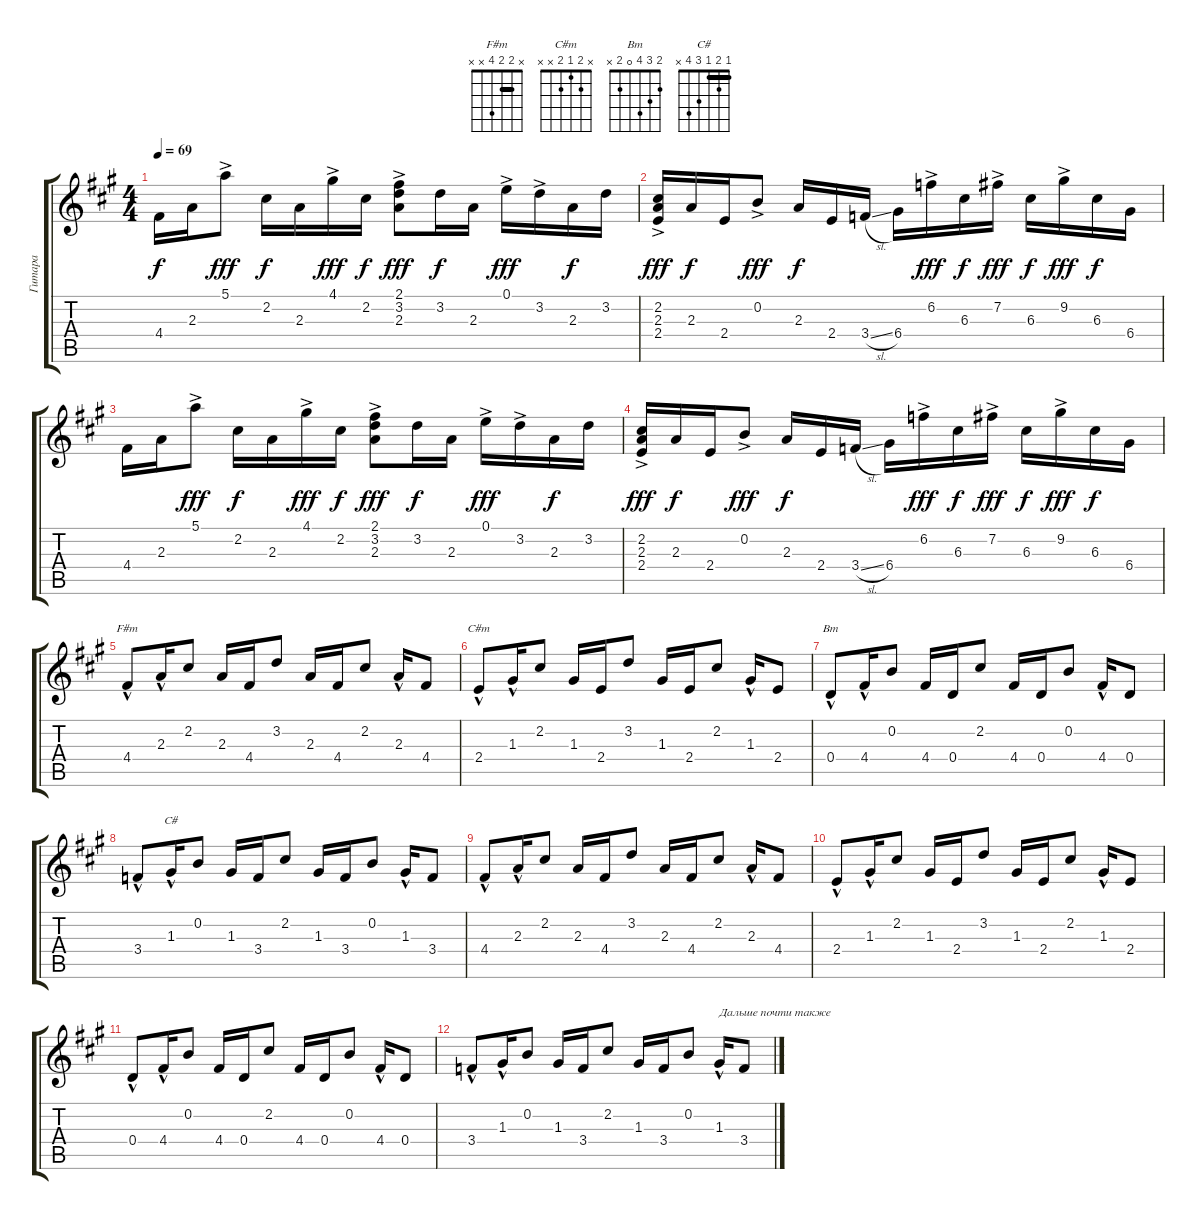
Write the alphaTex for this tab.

\track ("Гитара" "Гитара") {instrument acousticguitarnylon}
\staff {score tabs}
\tuning (E4 B3 G3 D3 A2 E2) {hide}
\chord ("F#m" x 2 2 4 x x) {barre 2}
\chord ("C#m" x 2 1 2 x x)
\chord ("Bm" 2 3 4 0 2 x)
\chord ("C#" 1 2 1 3 4 x) {barre 1}
\ts (4 4)
\tempo 69
\clef g2
\ks a
4.4.16{dy f} 2.3.16 5.1{ac}.8{dy fff} 2.2.16{dy f} 2.3.16 4.1{ac}.16{dy fff} 2.2.16{dy f} (2.1{ac} 3.2 2.3).8{dy fff} 3.2.16{dy f} 2.3.16 0.1{ac}.16{dy fff} 3.2{ac}.16 2.3.16{dy f} 3.2.16 |
(2.2{ac} 2.3 2.4).16{dy fff} 2.3.16{dy f} 2.4.16 0.2{ac}.8{dy fff} 2.3.16{dy f} 2.4.16 3.4{sl}.16 6.4.16 6.2{ac}.16{dy fff} 6.3.16{dy f} 7.2{ac}.16{dy fff} 6.3.16{dy f} 9.2{ac}.16{dy fff} 6.3.16{dy f} 6.4.16 |
4.4.16 2.3.16 5.1{ac}.8{dy fff} 2.2.16{dy f} 2.3.16 4.1{ac}.16{dy fff} 2.2.16{dy f} (2.1{ac} 3.2 2.3).8{dy fff} 3.2.16{dy f} 2.3.16 0.1{ac}.16{dy fff} 3.2{ac}.16 2.3.16{dy f} 3.2.16 |
(2.2{ac} 2.3 2.4).16{dy fff} 2.3.16{dy f} 2.4.16 0.2{ac}.8{dy fff} 2.3.16{dy f} 2.4.16 3.4{sl}.16 6.4.16 6.2{ac}.16{dy fff} 6.3.16{dy f} 7.2{ac}.16{dy fff} 6.3.16{dy f} 9.2{ac}.16{dy fff} 6.3.16{dy f} 6.4.16 |
4.4{hac}.8{ch "F#m"} 2.3{hac}.16 2.2.8 2.3.16 4.4.16 3.2.8 2.3.16 4.4.16 2.2.8 2.3{hac}.16 4.4.8 |
2.4{hac}.8{ch "C#m"} 1.3{hac}.16 2.2.8 1.3.16 2.4.16 3.2.8 1.3.16 2.4.16 2.2.8 1.3{hac}.16 2.4.8 |
0.4{hac}.8{ch "Bm"} 4.4{hac}.16 0.2.8 4.4.16 0.4.16 2.2.8 4.4.16 0.4.16 0.2.8 4.4{hac}.16 0.4.8 |
3.4{hac}.8 1.3{hac}.16{ch "C#"} 0.2.8 1.3.16 3.4.16 2.2.8 1.3.16 3.4.16 0.2.8 1.3{hac}.16 3.4.8 |
4.4{hac}.8{volume 0 instrument acousticguitarnylon} 2.3{hac}.16 2.2.8 2.3.16 4.4.16 3.2.8 2.3.16 4.4.16 2.2.8 2.3{hac}.16 4.4.8 |
2.4{hac}.8 1.3{hac}.16 2.2.8 1.3.16 2.4.16 3.2.8 1.3.16 2.4.16 2.2.8 1.3{hac}.16 2.4.8 |
0.4{hac}.8 4.4{hac}.16 0.2.8 4.4.16 0.4.16 2.2.8 4.4.16 0.4.16 0.2.8 4.4{hac}.16 0.4.8 |
3.4{hac}.8 1.3{hac}.16 0.2.8 1.3.16 3.4.16 2.2.8 1.3.16 3.4.16 0.2.8 1.3{hac}.16{txt "Дальше почти также"} 3.4.8
